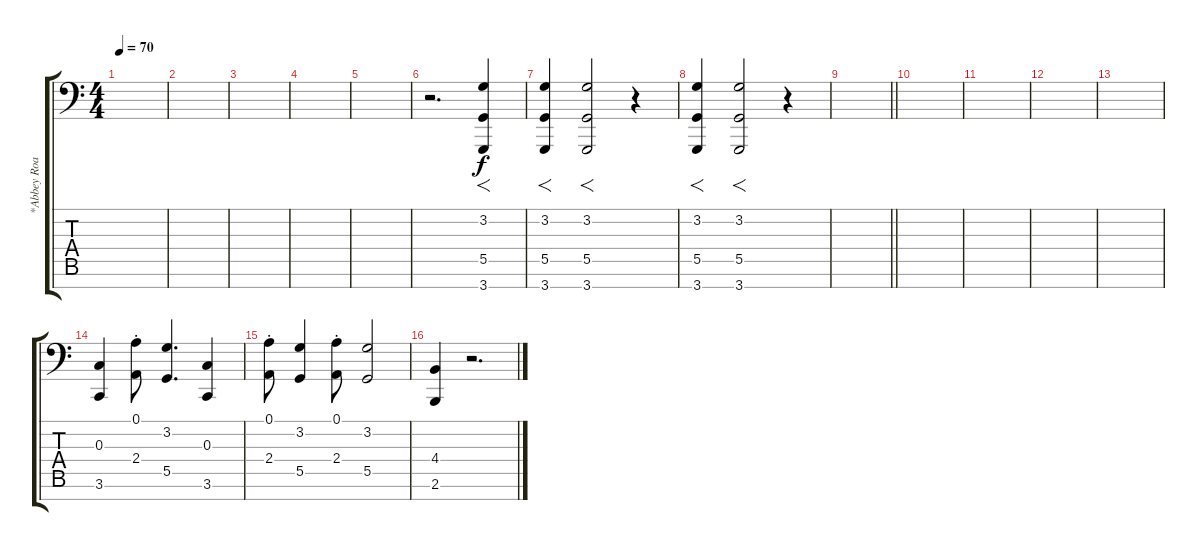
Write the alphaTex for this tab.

\track ("*Abbey Road Orchestra* Brass III" "*Abbey Roa") {instrument trombone}
\staff {score tabs}
\tuning (A3 E3 C3 G2 D2 A1 E1) {hide}
\ts (4 4)
\tempo 70
\clef f4
\ks c
|
|
|
|
|
r.2{d} (3.2 5.5 3.7).4{f} |
(3.2 5.5 3.7).4{f} (3.2 5.5 3.7).2{f} r.4 |
(3.2 5.5 3.7).4{f} (3.2 5.5 3.7).2{f} r.4 |
\barLineRight lightlight
|
|
|
|
|
(0.3 3.6).4{volume 16 instrument brasssection} (0.1{st} 2.4{st}).8 (3.2 5.5).4{d} (0.3 3.6).4 |
(0.1{st} 2.4{st}).8 (3.2 5.5).4 (0.1{st} 2.4{st}).8 (3.2 5.5).2 |
(4.4 2.6).4 r.2{d}
